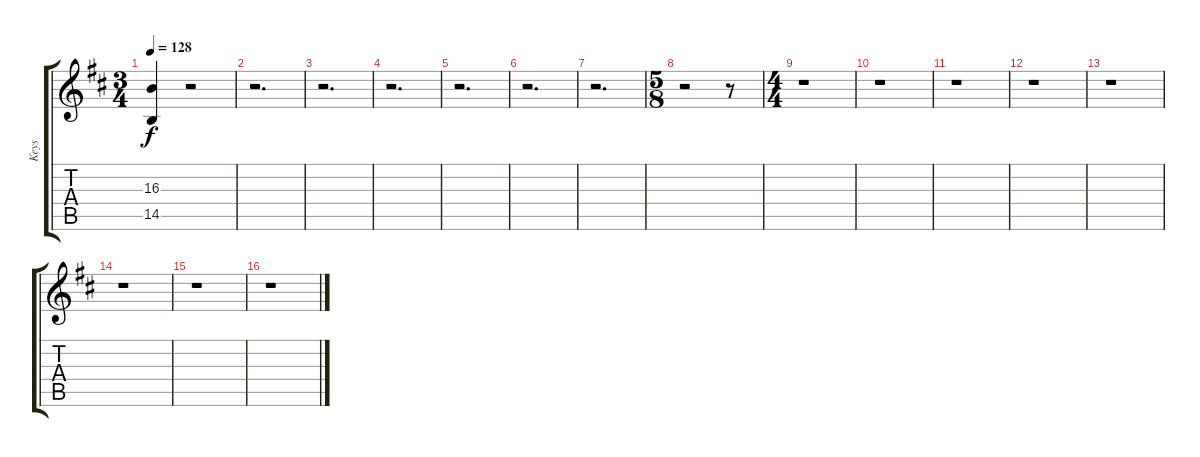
\track ("Keys" "Keys") {instrument acousticgrandpiano}
\staff {score tabs}
\tuning (E4 B3 G3 D3 A2 E2) {hide}
\ts (3 4)
\tempo 128
\clef g2
\ks d
(16.3{t} 14.5{t}).4{dy f} r.2 |
r.2{d} |
r.2{d} |
r.2{d} |
r.2{d} |
r.2{d} |
r.2{d} |
\ts (5 8)
r.2 r.8 |
\ts (4 4)
r.1 |
r.1 |
r.1 |
r.1 |
r.1 |
r.1 |
r.1 |
r.1
